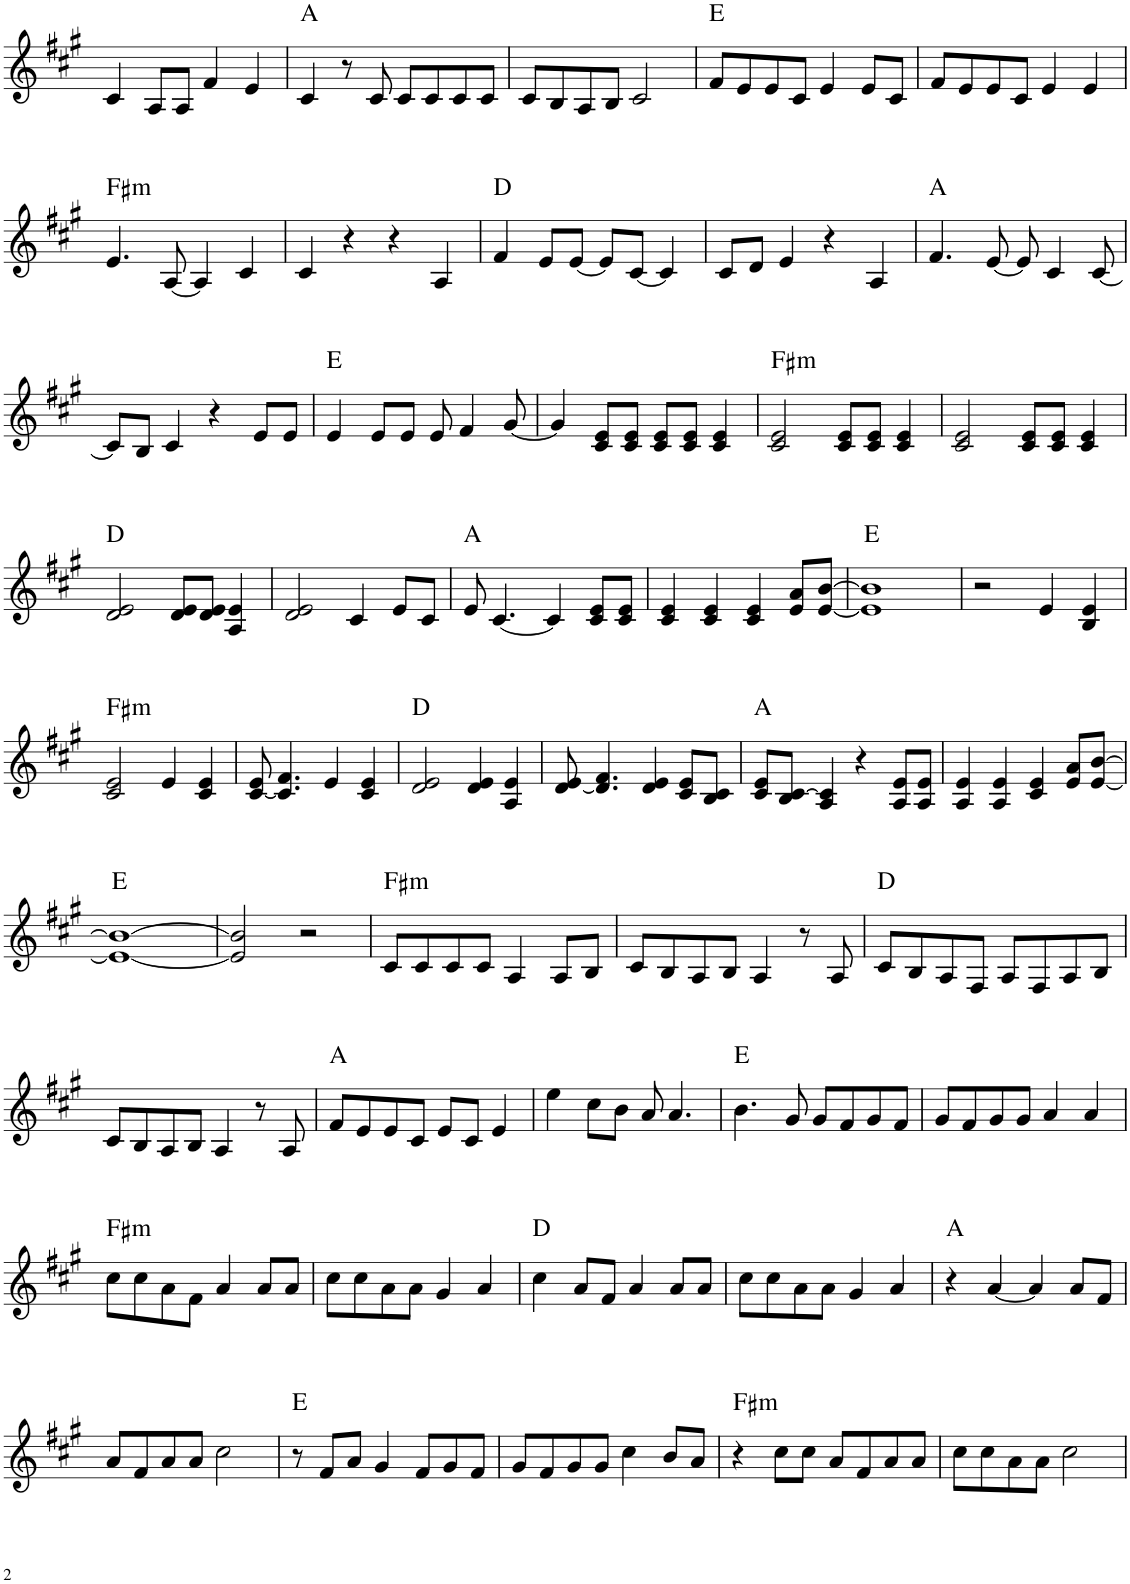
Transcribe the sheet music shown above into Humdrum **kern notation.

**kern	**harte
*part1	*part1
*staff1	*
*I"Piano	*
*I'Pno.	*
!!LO:PB:g=z
*clefG2	*
*k[f#c#g#]	*
*M4/4	*
=44	=44
4c#/	.
8A/L	.
8A/J	.
4f#/	.
4e/	.
=45	=45
4c#/	A:maj
8r	.
8c#/	.
8c#/L	.
8c#/	.
8c#/	.
8c#/J	.
=46	=46
8c#/L	.
8B/	.
8A/	.
8B/J	.
2c#/	.
=47	=47
8f#/L	E:maj
8e/	.
8e/	.
8c#/J	.
4e/	.
8e/L	.
8c#/J	.
=48	=48
8f#/L	.
8e/	.
8e/	.
8c#/J	.
4e/	.
4e/	.
!!LO:LB:g=z
=49	=49
!	!LO:H:kt=m
4.e/	F#:min
[8A/	.
4A/]	.
4c#/	.
=50	=50
4c#/	.
4r	.
4r	.
4A/	.
=51	=51
4f#/	D:maj
8e/L	.
[8e/J	.
8e/L]	.
[8c#/J	.
4c#/]	.
=52	=52
8c#/L	.
8d/J	.
4e/	.
4r	.
4A/	.
=53	=53
4.f#/	A:maj
[8e/	.
8e/]	.
4c#/	.
[8c#/	.
!!LO:LB:g=z
=54	=54
8c#/L]	.
8B/J	.
4c#/	.
4r	.
8e/L	.
8e/J	.
=55	=55
4e/	E:maj
8e/L	.
8e/J	.
8e/	.
4f#/	.
[8g#/	.
=56	=56
4g#/]	.
8c#/ 8e/L	.
8c#/ 8e/J	.
8c#/ 8e/L	.
8c#/ 8e/J	.
4c#/ 4e/	.
=57	=57
!	!LO:H:kt=m
2c#/ 2e/	F#:min
8c#/ 8e/L	.
8c#/ 8e/J	.
4c#/ 4e/	.
=58	=58
2c#/ 2e/	.
8c#/ 8e/L	.
8c#/ 8e/J	.
4c#/ 4e/	.
!!LO:LB:g=z
=59	=59
2d/ 2e/	D:maj
8d/ 8e/L	.
8d/ 8e/J	.
4A/ 4e/	.
=60	=60
2d/ 2e/	.
4c#/	.
8e/L	.
8c#/J	.
=61	=61
8e/	A:maj
[4.c#/	.
4c#/]	.
8c#/ 8e/L	.
8c#/ 8e/J	.
=62	=62
4c#/ 4e/	.
4c#/ 4e/	.
4c#/ 4e/	.
8e/ 8a/L	.
[8e/ [8b/J	.
=63	=63
1e] 1b]	E:maj
=64	=64
2r	.
4e/	.
4B/ 4e/	.
!!LO:LB:g=z
=65	=65
!	!LO:H:kt=m
2c#/ 2e/	F#:min
4e/	.
4c#/ 4e/	.
=66	=66
[8c#/ 8e/	.
4.c#/] 4.f#/	.
4e/	.
4c#/ 4e/	.
=67	=67
2d/ 2e/	D:maj
4d/ 4e/	.
4A/ 4e/	.
=68	=68
[8d/ 8e/	.
4.d/] 4.f#/	.
4d/ 4e/	.
8c#/ 8e/L	.
8B/ 8c#/J	.
=69	=69
8c#/ 8e/L	A:maj
8B/ [8c#/J	.
4A/ 4c#/]	.
4r	.
8A/ 8e/L	.
8A/ 8e/J	.
=70	=70
4A/ 4e/	.
4A/ 4e/	.
4c#/ 4e/	.
8e/ 8a/L	.
[8e/ [8b/J	.
!!LO:LB:g=z
=71	=71
1e_ 1b_	E:maj
=72	=72
2e/] 2b/]	.
2r	.
=73	=73
!	!LO:H:kt=m
8c#/L	F#:min
8c#/	.
8c#/	.
8c#/J	.
4A/	.
8A/L	.
8B/J	.
=74	=74
8c#/L	.
8B/	.
8A/	.
8B/J	.
4A/	.
8r	.
8A/	.
=75	=75
8c#/L	D:maj
8B/	.
8A/	.
8F#/J	.
8A/L	.
8F#/	.
8A/	.
8B/J	.
!!LO:LB:g=z
=76	=76
8c#/L	.
8B/	.
8A/	.
8B/J	.
4A/	.
8r	.
8A/	.
=77	=77
8f#/L	A:maj
8e/	.
8e/	.
8c#/J	.
8e/L	.
8c#/J	.
4e/	.
=78	=78
4ee\	.
8cc#\L	.
8b\J	.
8a/	.
4.a/	.
=79	=79
4.b\	E:maj
8g#/	.
8g#/L	.
8f#/	.
8g#/	.
8f#/J	.
=80	=80
8g#/L	.
8f#/	.
8g#/	.
8g#/J	.
4a/	.
4a/	.
!!LO:LB:g=z
=81	=81
!	!LO:H:kt=m
8cc#\L	F#:min
8cc#\	.
8a\	.
8f#\J	.
4a/	.
8a/L	.
8a/J	.
=82	=82
8cc#\L	.
8cc#\	.
8a\	.
8a\J	.
4g#/	.
4a/	.
=83	=83
4cc#\	D:maj
8a/L	.
8f#/J	.
4a/	.
8a/L	.
8a/J	.
=84	=84
8cc#\L	.
8cc#\	.
8a\	.
8a\J	.
4g#/	.
4a/	.
=85	=85
4r	A:maj
[4a/	.
4a/]	.
8a/L	.
8f#/J	.
!!LO:LB:g=z
=86	=86
8a/L	.
8f#/	.
8a/	.
8a/J	.
2cc#\	.
=87	=87
8r	E:maj
8f#/L	.
8a/J	.
4g#/	.
8f#/L	.
8g#/	.
8f#/J	.
=88	=88
8g#/L	.
8f#/	.
8g#/	.
8g#/J	.
4cc#\	.
8b/L	.
8a/J	.
=89	=89
!	!LO:H:kt=m
4r	F#:min
8cc#\L	.
8cc#\J	.
8a/L	.
8f#/	.
8a/	.
8a/J	.
=90	=90
8cc#\L	.
8cc#\	.
8a\	.
8a\J	.
2cc#\	.
=	=
*-	*-
